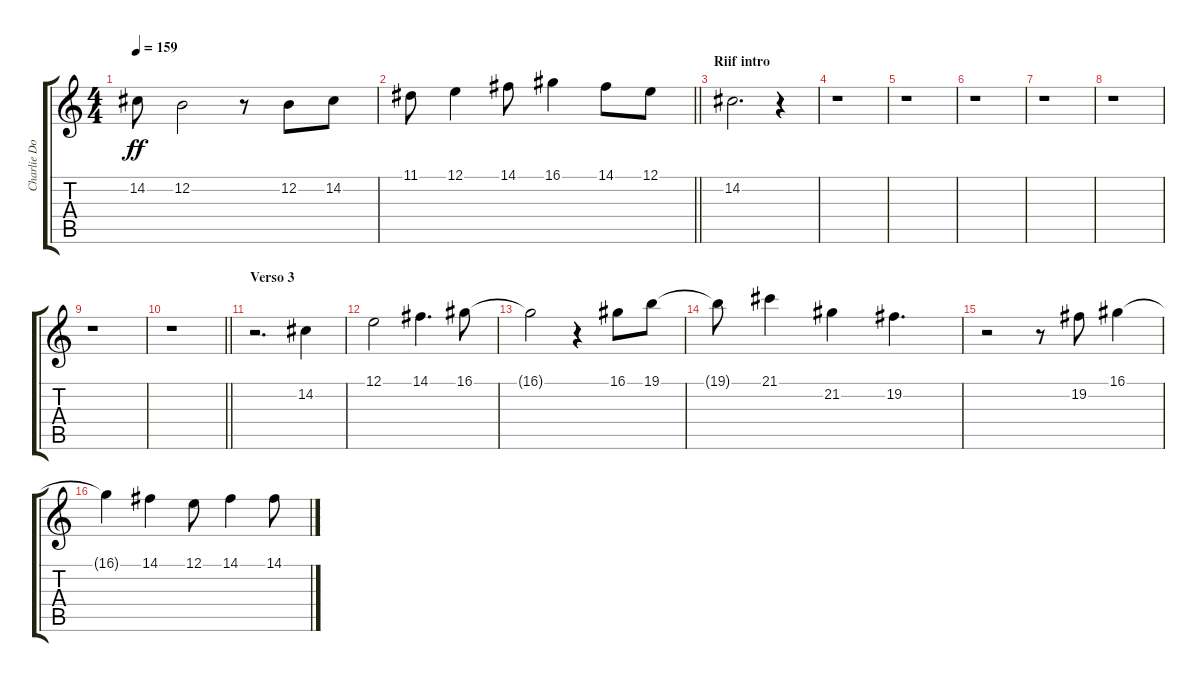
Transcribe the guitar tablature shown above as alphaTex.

\track ("Charlie Dominici" "Charlie Do") {instrument altosax}
\staff {score tabs}
\tuning (E4 B3 G3 D3 A2 E2) {hide}
\ts (4 4)
\tempo 159
\clef g2
\ks c
14.2{t}.8{dy ff} 12.2.2 r.8 12.2.8 14.2.8 |
\barLineRight lightlight
11.1.8 12.1.4 14.1.8 16.1.4 14.1.8 12.1.8 |
\section ("" "Riif intro")
14.2.2{d} r.4 |
r.1 |
r.1 |
r.1 |
r.1 |
r.1 |
r.1 |
\barLineRight lightlight
r.1 |
\section ("" "Verso 3")
r.2{d} 14.2.4 |
12.1.2 14.1.4{d} 16.1.8 |
16.1{t}.2 r.4 16.1.8 19.1.8 |
19.1{t}.8 21.1.4 21.2.4 19.2.4{d} |
r.2 r.8 19.2.8 16.1.4 |
16.1{t}.4 14.1.4 12.1.8 14.1.4 14.1.8
